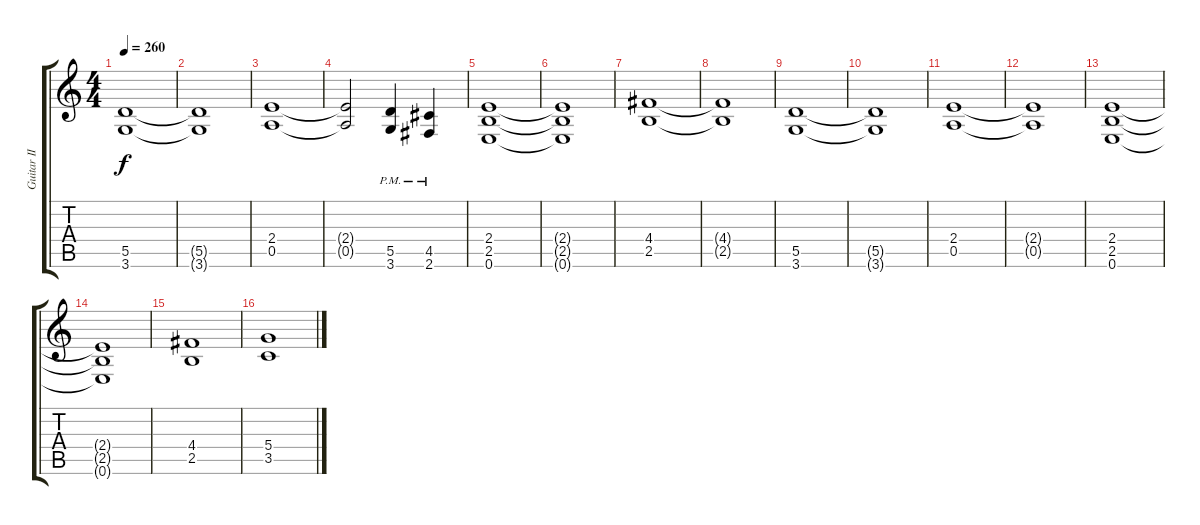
\track ("Guitar II" "Guitar II") {instrument overdrivenguitar}
\staff {score tabs}
\tuning (E4 B3 G3 D3 A2 E2) {hide}
\ts (4 4)
\tempo 260
\clef g2
\ks c
(5.5 3.6).1{dy f} |
(5.5{t} 3.6{t}).1 |
(2.4 0.5).1 |
(2.4{t} 0.5{t}).2 (5.5{pm} 3.6{pm}).4 (4.5{pm} 2.6{pm}).4 |
(2.4 2.5 0.6).1 |
(2.4{t} 2.5{t} 0.6{t}).1 |
(4.4 2.5).1 |
(4.4{t} 2.5{t}).1 |
(5.5 3.6).1 |
(5.5{t} 3.6{t}).1 |
(2.4 0.5).1 |
(2.4{t} 0.5{t}).1 |
(2.4 2.5 0.6).1 |
(2.4{t} 2.5{t} 0.6{t}).1 |
(4.4 2.5).1 |
(5.4 3.5).1
